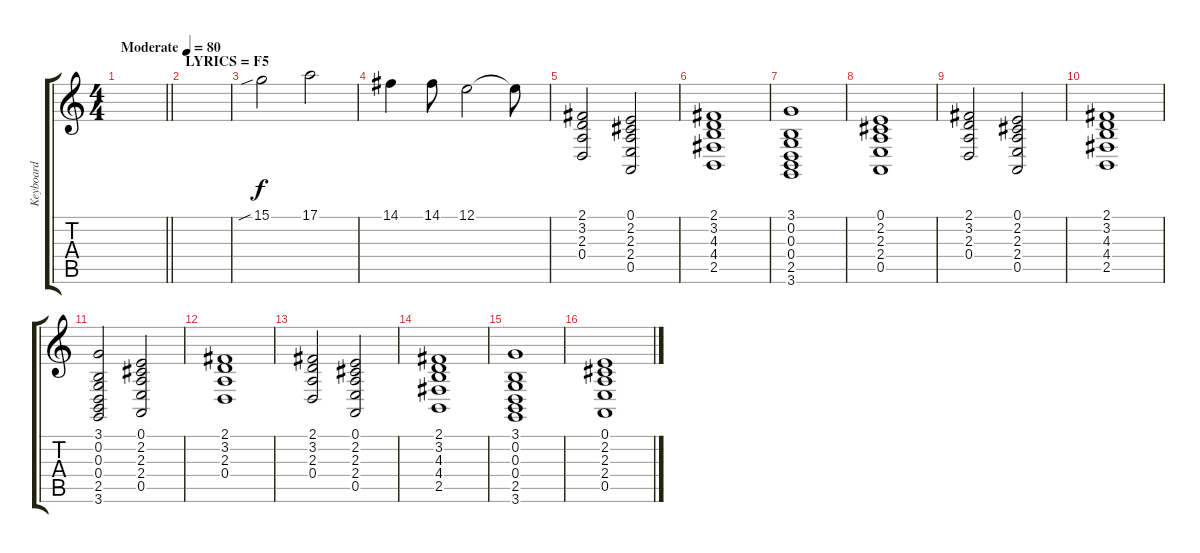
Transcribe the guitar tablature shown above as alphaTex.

\track ("Keyboard" "Keyboard") {instrument lead1square}
\staff {score tabs}
\tuning (E4 B3 G3 D3 A2 E2) {hide}
\ts (4 4)
\tempo (80 "Moderate")
\clef g2
\barLineRight lightlight
\ks c
|
\section ("" "LYRICS = F5")
|
15.1{sib}.2 17.1.2 |
14.1.4 14.1.8 12.1.2 12.1{t}.8 |
(2.1 3.2 2.3 0.4).2 (0.1 2.2 2.3 2.4 0.5).2 |
(2.1 3.2 4.3 4.4 2.5).1 |
(3.1 0.2 0.3 0.4 2.5 3.6).1 |
(0.1 2.2 2.3 2.4 0.5).1 |
(2.1 3.2 2.3 0.4).2 (0.1 2.2 2.3 2.4 0.5).2 |
(2.1 3.2 4.3 4.4 2.5).1 |
(3.1 0.2 0.3 0.4 2.5 3.6).2 (0.1 2.2 2.3 2.4 0.5).2 |
(2.1 3.2 2.3 0.4).1 |
(2.1 3.2 2.3 0.4).2 (0.1 2.2 2.3 2.4 0.5).2 |
(2.1 3.2 4.3 4.4 2.5).1 |
(3.1 0.2 0.3 0.4 2.5 3.6).1 |
(0.1 2.2 2.3 2.4 0.5).1
